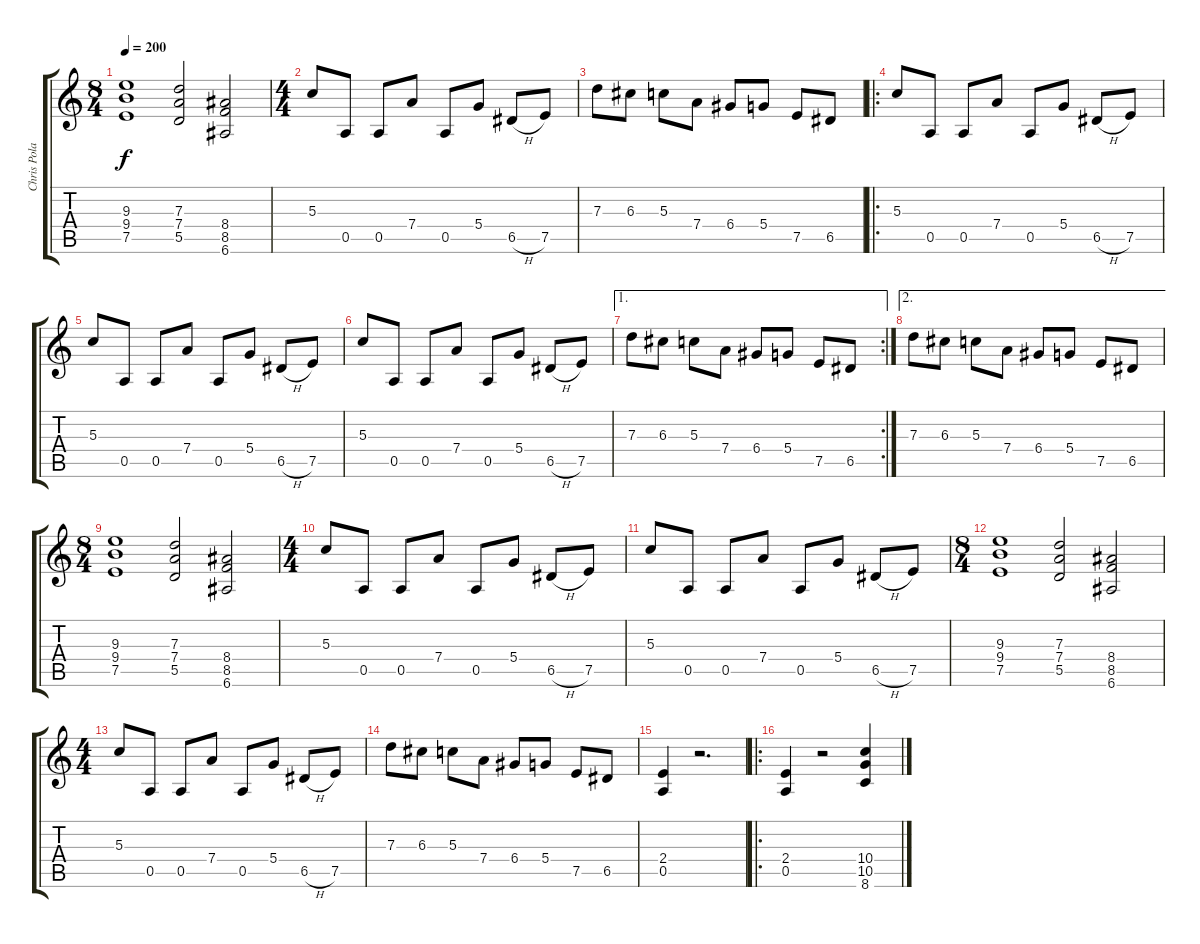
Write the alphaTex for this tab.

\track ("Chris Poland" "Chris Pola") {instrument distortionguitar}
\staff {score tabs}
\tuning (E4 B3 G3 D3 A2 E2) {hide}
\ts (8 4)
\tempo 200
\clef g2
\ks c
(9.3 9.4 7.5).1{dy f} (7.3 7.4 5.5).2 (8.4 8.5 6.6).2 |
\ts (4 4)
5.3.8 0.5.8 0.5.8 7.4.8 0.5.8 5.4.8 6.5{h}.8 7.5.8 |
7.3.8 6.3.8 5.3.8 7.4.8 6.4.8 5.4.8 7.5.8 6.5.8 |
\ro
5.3.8 0.5.8 0.5.8 7.4.8 0.5.8 5.4.8 6.5{h}.8 7.5.8 |
5.3.8 0.5.8 0.5.8 7.4.8 0.5.8 5.4.8 6.5{h}.8 7.5.8 |
5.3.8 0.5.8 0.5.8 7.4.8 0.5.8 5.4.8 6.5{h}.8 7.5.8 |
\ae 1
\rc 2
7.3.8 6.3.8 5.3.8 7.4.8 6.4.8 5.4.8 7.5.8 6.5.8 |
\ae 2
7.3.8 6.3.8 5.3.8 7.4.8 6.4.8 5.4.8 7.5.8 6.5.8 |
\ts (8 4)
(9.3 9.4 7.5).1 (7.3 7.4 5.5).2 (8.4 8.5 6.6).2 |
\ts (4 4)
5.3.8 0.5.8 0.5.8 7.4.8 0.5.8 5.4.8 6.5{h}.8 7.5.8 |
5.3.8 0.5.8 0.5.8 7.4.8 0.5.8 5.4.8 6.5{h}.8 7.5.8 |
\ts (8 4)
(9.3 9.4 7.5).1 (7.3 7.4 5.5).2 (8.4 8.5 6.6).2 |
\ts (4 4)
5.3.8 0.5.8 0.5.8 7.4.8 0.5.8 5.4.8 6.5{h}.8 7.5.8 |
7.3.8 6.3.8 5.3.8 7.4.8 6.4.8 5.4.8 7.5.8 6.5.8 |
(2.4 0.5).4 r.2{d} |
\ro
(2.4 0.5).4 r.2 (10.4 10.5 8.6).4
